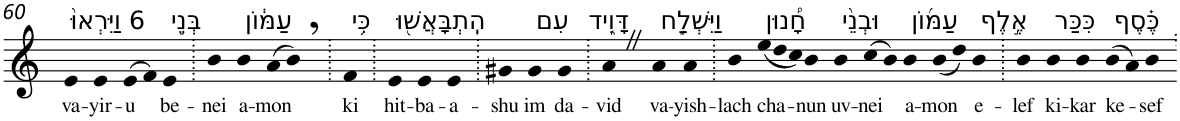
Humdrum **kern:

**kern	**text
*part1	*part1
*staff1	*staff1
*I"Piano	*
*I'Pno	*
!!LO:PB:g=z
*clefG2	*
*k[]	*
=60	=60
!LO:TX:a:t=6 וַיִּרְאוּ֙	!
!	!LO:LY:b
4e	va-
!	!LO:LY:b
4e	-yir-
!	!LO:LY:b
(>8e	-u
8f)	.
!LO:TX:a:t=בְּנֵ֣י	!
!	!LO:LY:b
4e	be-
=61.	=61.
!	!LO:LY:b
4b	-nei
!LO:TX:a:t=עַמּ֔וֹן	!
!	!LO:LY:b
4b	a-
!	!LO:LY:b
(>8a	-mon
8b,)	.
=62.	=62.
!LO:TX:a:t=כִּ֥י	!
!	!LO:LY:b
4f	ki
=63.	=63.
!LO:TX:a:t=הִֽתְבָּאֲשׁ֖וּ	!
!	!LO:LY:b
4e	hit-
!	!LO:LY:b
4e	-ba-
!	!LO:LY:b
4e	-a-
=64.	=64.
!	!LO:LY:b
4g#X	-shu
!LO:TX:a:t=עִם	!
!	!LO:LY:b
4g#	im
!LO:TX:a:t=דָּוִ֑יד	!
!	!LO:LY:b
4g#	da-
=65.	=65.
!	!LO:LY:b
4aZ	-vid
!LO:TX:a:t=וַיִּשְׁלַ֣ח	!
!	!LO:LY:b
4a	va-
!	!LO:LY:b
4a	-yish-
=66.	=66.
!	!LO:LY:b
4b	-lach
*Xtuplet	*
!LO:TX:a:t=חָ֠נוּן	!
!	!LO:LY:b
(<12ee	cha-
12dd	.
12cc)	.
!	!LO:LY:b
4b	-nun
!LO:TX:a:t=וּבְנֵ֨י	!
!	!LO:LY:b
4b	uv-
!	!LO:LY:b
(>8cc	-nei
8b)	.
!LO:TX:a:t=עַמּ֜וֹן	!
!	!LO:LY:b
4b	a-
!	!LO:LY:b
(<8b	-mon
8dd)	.
!LO:TX:a:t=אֶ֣לֶף	!
!	!LO:LY:b
4b	e-
=66X1.	=66X1.
!	!LO:LY:b
4b	-lef
!LO:TX:a:t=כִּכַּר	!
!	!LO:LY:b
4b	ki-
!	!LO:LY:b
4b	-kar
!LO:TX:a:t=כֶּ֗סֶף	!
!	!LO:LY:b
(>8b	ke-
8a)	.
!	!LO:LY:b
4b	-sef
=.	=.
*-	*-
